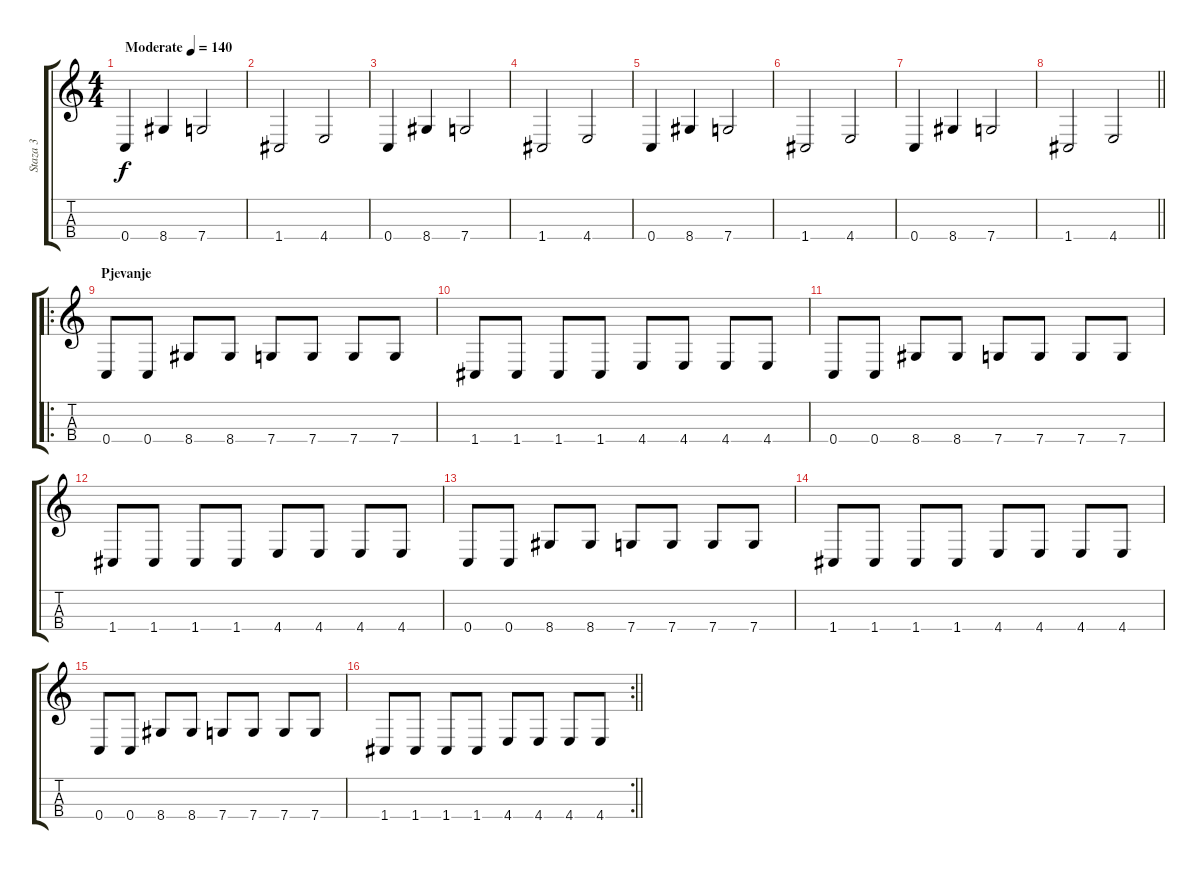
\track ("Staza 3" "Staza 3") {instrument electricbasspick}
\staff {score tabs}
\tuning (F2 C3 G2 C2) {hide}
\ts (4 4)
\tempo (140 "Moderate")
\clef g2
\ks c
0.4.4{dy f instrument electricbasspick} 8.4.4 7.4.2 |
1.4.2 4.4.2 |
0.4.4 8.4.4 7.4.2 |
1.4.2 4.4.2 |
0.4.4 8.4.4 7.4.2 |
1.4.2 4.4.2 |
0.4.4 8.4.4 7.4.2 |
\barLineRight lightlight
1.4.2 4.4.2 |
\ro
\section ("" "Pjevanje")
0.4.8 0.4.8 8.4.8 8.4.8 7.4.8 7.4.8 7.4.8 7.4.8 |
1.4.8 1.4.8 1.4.8 1.4.8 4.4.8 4.4.8 4.4.8 4.4.8 |
0.4.8 0.4.8 8.4.8 8.4.8 7.4.8 7.4.8 7.4.8 7.4.8 |
1.4.8 1.4.8 1.4.8 1.4.8 4.4.8 4.4.8 4.4.8 4.4.8 |
0.4.8 0.4.8 8.4.8 8.4.8 7.4.8 7.4.8 7.4.8 7.4.8 |
1.4.8 1.4.8 1.4.8 1.4.8 4.4.8 4.4.8 4.4.8 4.4.8 |
0.4.8 0.4.8 8.4.8 8.4.8 7.4.8 7.4.8 7.4.8 7.4.8 |
\rc 2
\barLineRight lightlight
1.4.8 1.4.8 1.4.8 1.4.8 4.4.8 4.4.8 4.4.8 4.4.8
